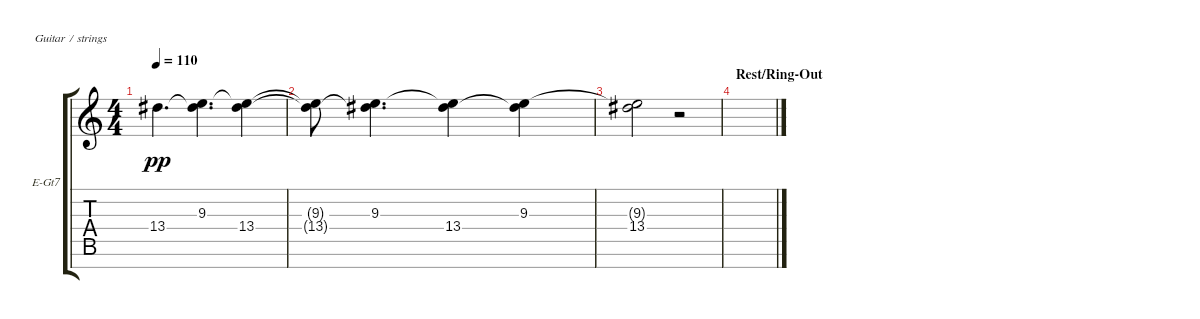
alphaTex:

\defaultSystemsLayout 4
\bracketExtendMode groupsimilarinstruments
\firstSystemTrackNameOrientation horizontal
\otherSystemsTrackNameOrientation horizontal
\track ("Ambient Guitar" "E-Gt7") {instrument distortionguitar}
\staff {score tabs}
\tuning (E4 B3 G3 D3 A2 E2 B1)
\ts (4 4)
\tempo 110
\clef g2
\scale
0.333333
\ks c
13.4.4{d dy pp} (9.3 13.4{t}).4{d} (13.4 9.3{t}).4 |
\scale
0.333333 (13.4{t} 9.3{t}).8 (9.3 13.4{t}).4{d} (13.4 9.3{t}).4 (9.3 13.4{t}).4 |
(13.4 9.3{t}).2 r.2 |
\section ("" "Rest/Ring-Out")
